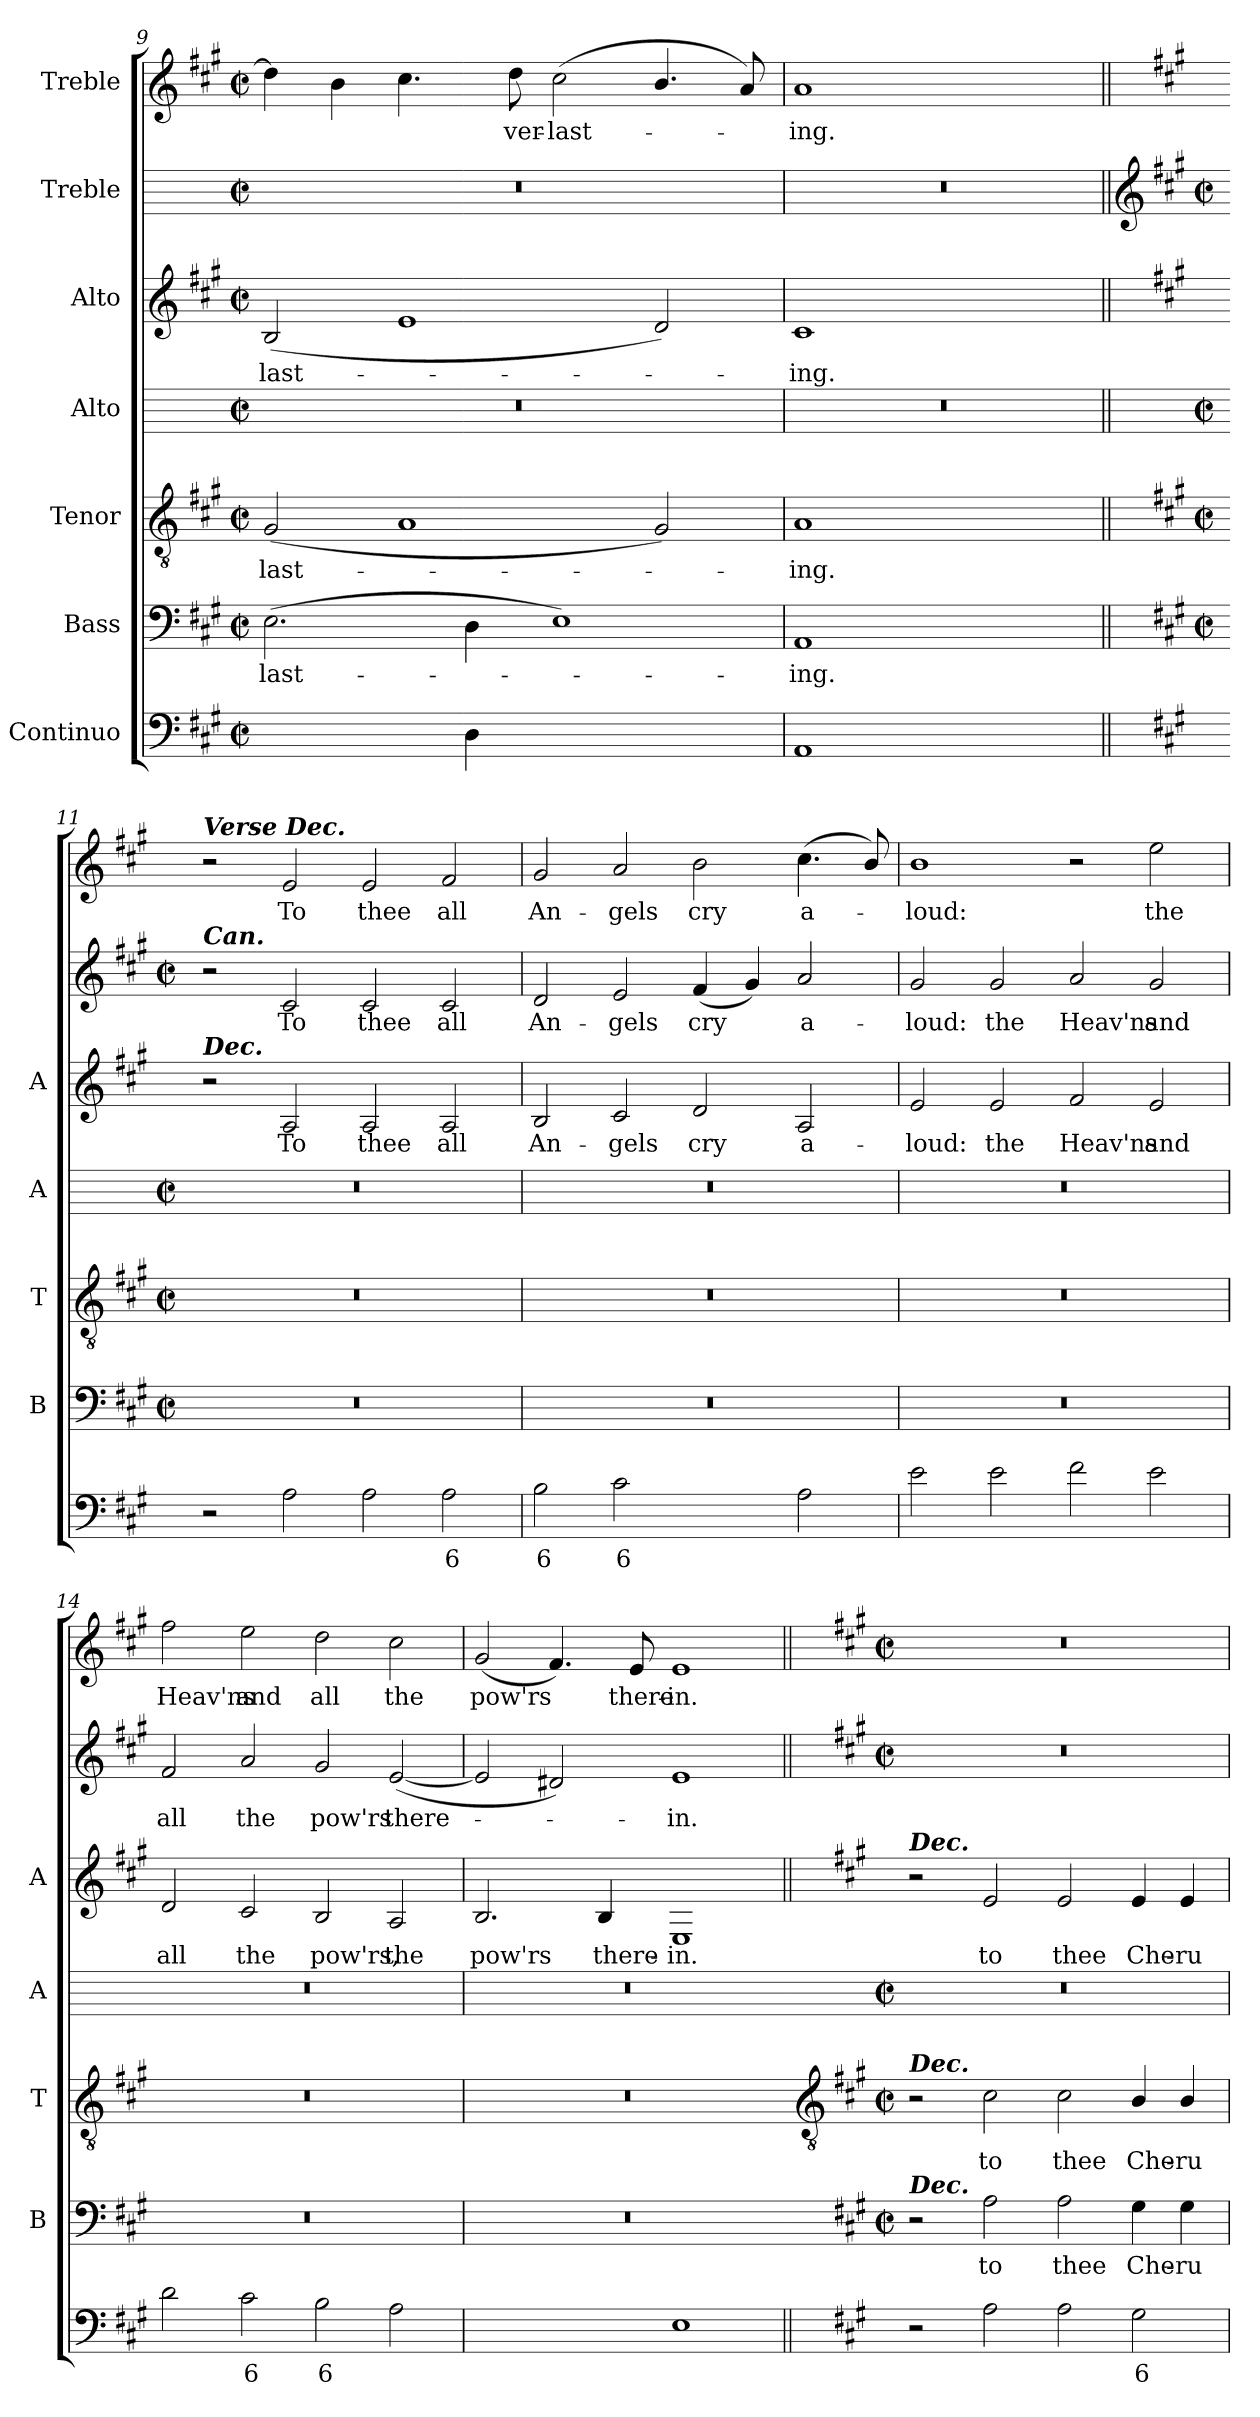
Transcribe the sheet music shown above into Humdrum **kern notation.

**kern	**text	**text	**kern	**text	**kern	**text	**kern	**kern	**text	**kern	**text	**kern	**text
*part7	*part7	*part7	*part6	*part6	*part5	*part5	*part4	*part3	*part3	*part2	*part2	*part1	*part1
*staff7	*staff7	*staff7	*staff6	*staff6	*staff5	*staff5	*staff4	*staff3	*staff3	*staff2	*staff2	*staff1	*staff1
*I"Continuo	*	*	*I"Bass	*	*I"Tenor	*	*I"Alto	*I"Alto	*	*I"Treble	*	*I"Treble	*
*	*	*	*I'B	*	*I'T	*	*I'A	*I'A	*	*	*	*	*
*clefF4	*	*	*clefF4	*	*clefGv2	*	*	*clefG2	*	*	*	*clefG2	*
*k[f#c#g#]	*	*	*k[f#c#g#]	*	*k[f#c#g#]	*	*	*k[f#c#g#]	*	*	*	*k[f#c#g#]	*
*A:	*	*	*A:	*	*A:	*	*	*A:	*	*	*	*A:	*
*M4/2	*	*	*M4/2	*	*M4/2	*	*M4/2	*M4/2	*	*M4/2	*	*M4/2	*
*met(c|)	*	*	*met(c|)	*	*met(c|)	*	*met(c|)	*met(c|)	*	*met(c|)	*	*met(c|)	*
=9	=9	=9	=9	=9	=9	=9	=9	=9	=9	=9	=9	=9	=9
!	!LO:LY:b	!	!	!LO:LY:b	!	!LO:LY:b	!	!	!LO:LY:b	!	!	!	!
[2Eyy	7	.	(>2.E	-last-	(<2G#	-last-	0r	(<2B	-last-	0r	.	4dd]	.
.	.	.	.	.	.	.	.	.	.	.	.	4b	.
!	!LO:LY:b	!LO:LY:b	!	!	!	!	!	!	!	!	!	!	!
4Eyy]	6	4	.	.	1A	.	.	1e	.	.	.	4.cc#	.
4D	.	.	4D	.	.	.	.	.	.	.	.	.	.
!	!	!	!	!	!	!	!	!	!	!	!	!	!LO:LY:b
.	.	.	.	.	.	.	.	.	.	.	.	8dd	ver-
!	!LO:LY:b	!LO:LY:b	!	!	!	!	!	!	!	!	!	!	!LO:LY:b
[2Eyy	6	4	1E)	.	.	.	.	.	.	.	.	(<2cc#	-last-
!	!LO:LY:b	!LO:LY:b	!	!	!	!	!	!	!	!	!	!	!
2Eyy]	5	3	.	.	2G#)	.	.	2d)	.	.	.	4.b/	.
.	.	.	.	.	.	.	.	.	.	.	.	8a)	.
=10	=10	=10	=10	=10	=10	=10	=10	=10	=10	=10	=10	=10	=10
!	!	!	!	!LO:LY:b	!	!LO:LY:b	!	!	!LO:LY:b	!	!	!	!LO:LY:b
1AA	.	.	1AA	ing.	1A	ing.	0r	1c#	ing.	0r	.	1a	ing.
1ryy	.	.	1ryy	.	1ryy	.	.	1ryy	.	.	.	1ryy	.
!!LO:LB:g=z
=11||	=11||	=11||	=11||	=11||	=11||	=11||	=11||	=11||	=11||	=11||	=11||	=11||	=11||
*	*	*	*	*	*	*	*	*	*	*clefG2	*	*	*
*	*	*	*	*	*	*	*	*	*	*k[f#c#g#]	*	*	*
*	*	*	*	*	*	*	*	*	*	*A:	*	*	*
*	*	*	*M4/2	*	*M4/2	*	*M4/2	*	*	*M4/2	*	*	*
*	*	*	*met(c|)	*	*met(c|)	*	*met(c|)	*	*	*met(c|)	*	*	*
!	!	!	!	!	!	!	!	!	!	!	!	!LO:TX:a:Bi:t=Verse Dec.	!
!	!	!	!	!	!	!	!	!	!	!LO:TX:a:Bi:t=Can.	!	!	!
!	!	!	!	!	!	!	!	!LO:TX:a:Bi:t=Dec.	!	!	!	!	!
2r	.	.	0r	.	0r	.	0r	2r	.	2r	.	2r	.
!	!	!	!	!	!	!	!	!	!LO:LY:b	!	!LO:LY:b	!	!LO:LY:b
2A	.	.	.	.	.	.	.	2A	To	2c#	To	2e	To
!	!	!	!	!	!	!	!	!	!LO:LY:b	!	!LO:LY:b	!	!LO:LY:b
2A	.	.	.	.	.	.	.	2A	thee	2c#	thee	2e	thee
!	!LO:LY:b	!	!	!	!	!	!	!	!LO:LY:b	!	!LO:LY:b	!	!LO:LY:b
2A	6	.	.	.	.	.	.	2A	all	2c#	all	2f#	all
=12	=12	=12	=12	=12	=12	=12	=12	=12	=12	=12	=12	=12	=12
!	!LO:LY:b	!	!	!	!	!	!	!	!LO:LY:b	!	!LO:LY:b	!	!LO:LY:b
2B	6	.	0r	.	0r	.	0r	2B	An-	2d	An-	2g#	An-
!	!LO:LY:b	!	!	!	!	!	!	!	!LO:LY:b	!	!LO:LY:b	!	!LO:LY:b
2c#	6	.	.	.	.	.	.	2c#	-gels	2e	-gels	2a	-gels
!	!LO:LY:b	!LO:LY:b	!	!	!	!	!	!	!LO:LY:b	!	!LO:LY:b	!	!LO:LY:b
[4dyy	6	3	.	.	.	.	.	2d	cry	(<4f#	cry	2b	cry
!	!	!LO:LY:b	!	!	!	!	!	!	!	!	!	!	!
4dyy]	.	4	.	.	.	.	.	.	.	4g#)	.	.	.
!	!	!	!	!	!	!	!	!	!LO:LY:b	!	!LO:LY:b	!	!LO:LY:b
2A	.	.	.	.	.	.	.	2A	a-	2a	a-	(<4.cc#	a-
.	.	.	.	.	.	.	.	.	.	.	.	8b/)	.
=13	=13	=13	=13	=13	=13	=13	=13	=13	=13	=13	=13	=13	=13
!	!	!	!	!	!	!	!	!	!LO:LY:b	!	!LO:LY:b	!	!LO:LY:b
2e	.	.	0r	.	0r	.	0r	2e	-loud:	2g#	-loud:	1b	loud:
!	!	!	!	!	!	!	!	!	!LO:LY:b	!	!LO:LY:b	!	!
2e	.	.	.	.	.	.	.	2e	the	2g#	the	.	.
!	!	!	!	!	!	!	!	!	!LO:LY:b	!	!LO:LY:b	!	!
2f#	.	.	.	.	.	.	.	2f#	Heav'ns	2a	Heav'ns	2r	.
!	!	!	!	!	!	!	!	!	!LO:LY:b	!	!LO:LY:b	!	!LO:LY:b
2e	.	.	.	.	.	.	.	2e	and	2g#	and	2ee	the
=14	=14	=14	=14	=14	=14	=14	=14	=14	=14	=14	=14	=14	=14
!	!	!	!	!	!	!	!	!	!LO:LY:b	!	!LO:LY:b	!	!LO:LY:b
2d	.	.	0r	.	0r	.	0r	2d	all	2f#	all	2ff#	Heav'ns
!	!LO:LY:b	!	!	!	!	!	!	!	!LO:LY:b	!	!LO:LY:b	!	!LO:LY:b
2c#	6	.	.	.	.	.	.	2c#	the	2a	the	2ee	and
!	!LO:LY:b	!	!	!	!	!	!	!	!LO:LY:b	!	!LO:LY:b	!	!LO:LY:b
2B	6	.	.	.	.	.	.	2B	pow'rs,	2g#	pow'rs	2dd	all
!	!	!	!	!	!	!	!	!	!LO:LY:b	!	!LO:LY:b	!	!LO:LY:b
2A	.	.	.	.	.	.	.	2A	the	(<[2e	there-	2cc#	the
=15	=15	=15	=15	=15	=15	=15	=15	=15	=15	=15	=15	=15	=15
!	!LO:LY:b	!LO:LY:b	!	!	!	!	!	!	!LO:LY:b	!	!	!	!LO:LY:b
[2Byy	6	4	0r	.	0r	.	0r	2.B	pow'rs	2e]	.	(<2g#	pow'rs
!	!LO:LY:b	!LO:LY:b	!	!	!	!	!	!	!	!	!	!	!
2Byy]	5	3	.	.	.	.	.	.	.	2d#X)	.	4.f#)	.
!	!	!	!	!	!	!	!	!	!LO:LY:b	!	!	!	!
.	.	.	.	.	.	.	.	4B	there-	.	.	.	.
!	!	!	!	!	!	!	!	!	!	!	!	!	!LO:LY:b
.	.	.	.	.	.	.	.	.	.	.	.	8e	there-
!	!	!	!	!	!	!	!	!	!LO:LY:b	!	!LO:LY:b	!	!LO:LY:b
1E	.	.	.	.	.	.	.	1E	-in.	1e	in.	1e	-in.
!!LO:LB:g=z
=16||	=16||	=16||	=16	=16||	=16	=16||	=16	=16||	=16||	=16||	=16||	=16||	=16||
*	*	*	*	*	*clefGv2	*	*	*	*	*	*	*	*
*	*	*	*k[f#c#g#]	*	*k[f#c#g#]	*	*	*	*	*	*	*	*
*	*	*	*A:	*	*A:	*	*	*	*	*	*	*	*
*	*	*	*M4/2	*	*M4/2	*	*M4/2	*	*	*M4/2	*	*M4/2	*
*	*	*	*met(c|)	*	*met(c|)	*	*met(c|)	*	*	*met(c|)	*	*met(c|)	*
!	!	!	!	!	!	!	!	!LO:TX:a:Bi:t=Dec.	!	!	!	!	!
!	!	!	!	!	!LO:TX:a:Bi:t=Dec.	!	!	!	!	!	!	!	!
!	!	!	!LO:TX:a:Bi:t=Dec.	!	!	!	!	!	!	!	!	!	!
2r	.	.	2r	.	2r	.	0r	2r	.	0r	.	0r	.
!	!	!	!	!LO:LY:b	!	!LO:LY:b	!	!	!LO:LY:b	!	!	!	!
2A	.	.	2A	to	2c#	to	.	2e	to	.	.	.	.
!	!	!	!	!LO:LY:b	!	!LO:LY:b	!	!	!LO:LY:b	!	!	!	!
2A	.	.	2A	thee	2c#	thee	.	2e	thee	.	.	.	.
!	!LO:LY:b	!	!	!LO:LY:b	!	!LO:LY:b	!	!	!LO:LY:b	!	!	!	!
2G#	6	.	4G#	Che-	4B/	Che-	.	4e	Che-	.	.	.	.
!	!	!	!	!LO:LY:b	!	!LO:LY:b	!	!	!LO:LY:b	!	!	!	!
.	.	.	4G#	-ru-	4B/	-ru-	.	4e	-ru-	.	.	.	.
=	=	=	=	=	=	=	=	=	=	=	=	=	=
*-	*-	*-	*-	*-	*-	*-	*-	*-	*-	*-	*-	*-	*-
